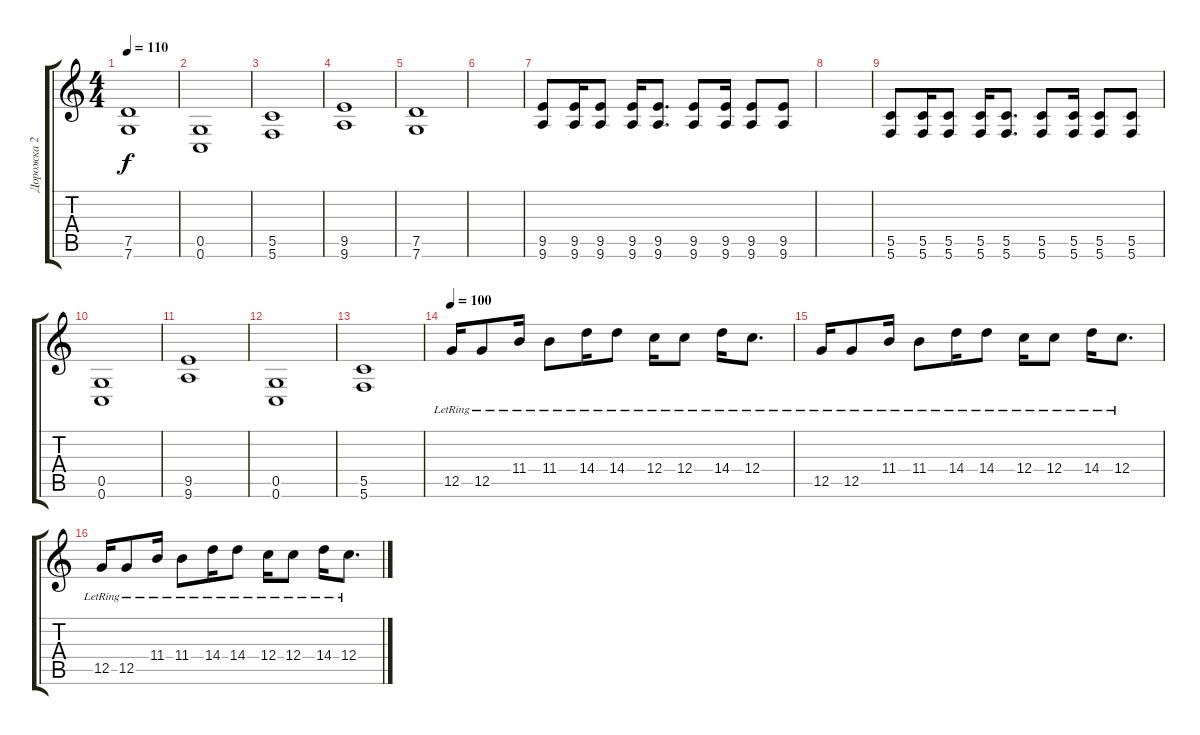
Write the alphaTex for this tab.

\track ("Дорожка 2" "Дорожка 2") {instrument distortionguitar}
\staff {score tabs}
\tuning (D4 A3 F3 C3 G2 C2) {hide}
\ts (4 4)
\tempo 110
\clef g2
\ks c
(7.5 7.6).1{dy f} |
(0.5 0.6).1 |
(5.5 5.6).1 |
(9.5 9.6).1 |
(7.5 7.6).1 |
|
(9.5 9.6).8 (9.5 9.6).16 (9.5 9.6).8 (9.5 9.6).16 (9.5 9.6).8{d} (9.5 9.6).8 (9.5 9.6).16 (9.5 9.6).8 (9.5 9.6).8 |
|
(5.5 5.6).8 (5.5 5.6).16 (5.5 5.6).8 (5.5 5.6).16 (5.5 5.6).8{d} (5.5 5.6).8 (5.5 5.6).16 (5.5 5.6).8 (5.5 5.6).8 |
(0.5 0.6).1 |
(9.5 9.6).1 |
(0.5 0.6).1 |
(5.5 5.6).1 |
\tempo 100
12.5{lr}.16 12.5{lr}.8 11.4{lr}.16 11.4{lr}.8 14.4{lr}.16 14.4{lr}.8 12.4{lr}.16 12.4{lr}.8 14.4{lr}.16 12.4{lr}.8{d} |
12.5{lr}.16 12.5{lr}.8 11.4{lr}.16 11.4{lr}.8 14.4{lr}.16 14.4{lr}.8 12.4{lr}.16 12.4{lr}.8 14.4{lr}.16 12.4{lr}.8{d} |
12.5{lr}.16 12.5{lr}.8 11.4{lr}.16 11.4{lr}.8 14.4{lr}.16 14.4{lr}.8 12.4{lr}.16 12.4{lr}.8 14.4{lr}.16 12.4{lr}.8{d}
